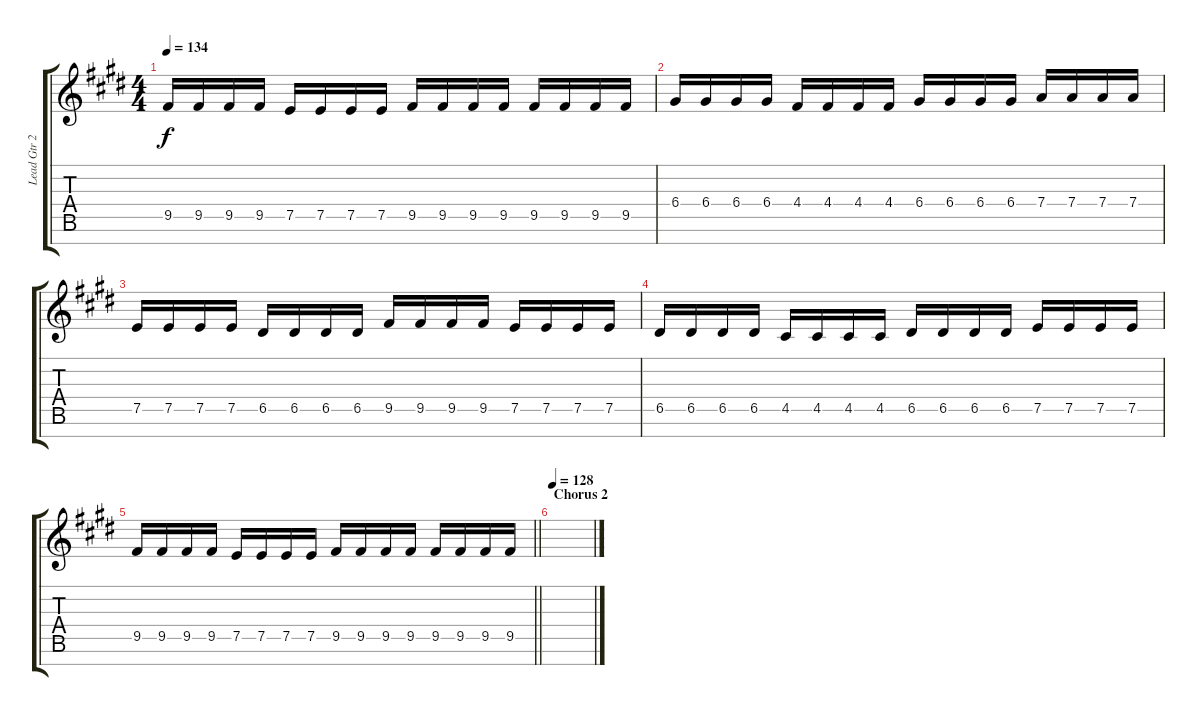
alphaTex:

\track ("Lead Gtr 2" "Lead Gtr 2") {instrument distortionguitar}
\staff {score tabs}
\tuning (E4 B3 G3 D3 A2 E2 B1) {hide}
\ts (4 4)
\tempo 134
\clef g2
\ks c#minor
9.5.16{dy f} 9.5.16 9.5.16 9.5.16 7.5.16 7.5.16 7.5.16 7.5.16 9.5.16 9.5.16 9.5.16 9.5.16 9.5.16 9.5.16 9.5.16 9.5.16 |
6.4.16 6.4.16 6.4.16 6.4.16 4.4.16 4.4.16 4.4.16 4.4.16 6.4.16 6.4.16 6.4.16 6.4.16 7.4.16 7.4.16 7.4.16 7.4.16 |
7.5.16 7.5.16 7.5.16 7.5.16 6.5.16 6.5.16 6.5.16 6.5.16 9.5.16 9.5.16 9.5.16 9.5.16 7.5.16 7.5.16 7.5.16 7.5.16 |
6.5.16 6.5.16 6.5.16 6.5.16 4.5.16 4.5.16 4.5.16 4.5.16 6.5.16 6.5.16 6.5.16 6.5.16 7.5.16 7.5.16 7.5.16 7.5.16 |
\barLineRight lightlight
9.5.16 9.5.16 9.5.16 9.5.16 7.5.16 7.5.16 7.5.16 7.5.16 9.5.16 9.5.16 9.5.16 9.5.16 9.5.16 9.5.16 9.5.16 9.5.16 |
\section ("" "Chorus 2")
\tempo 128
